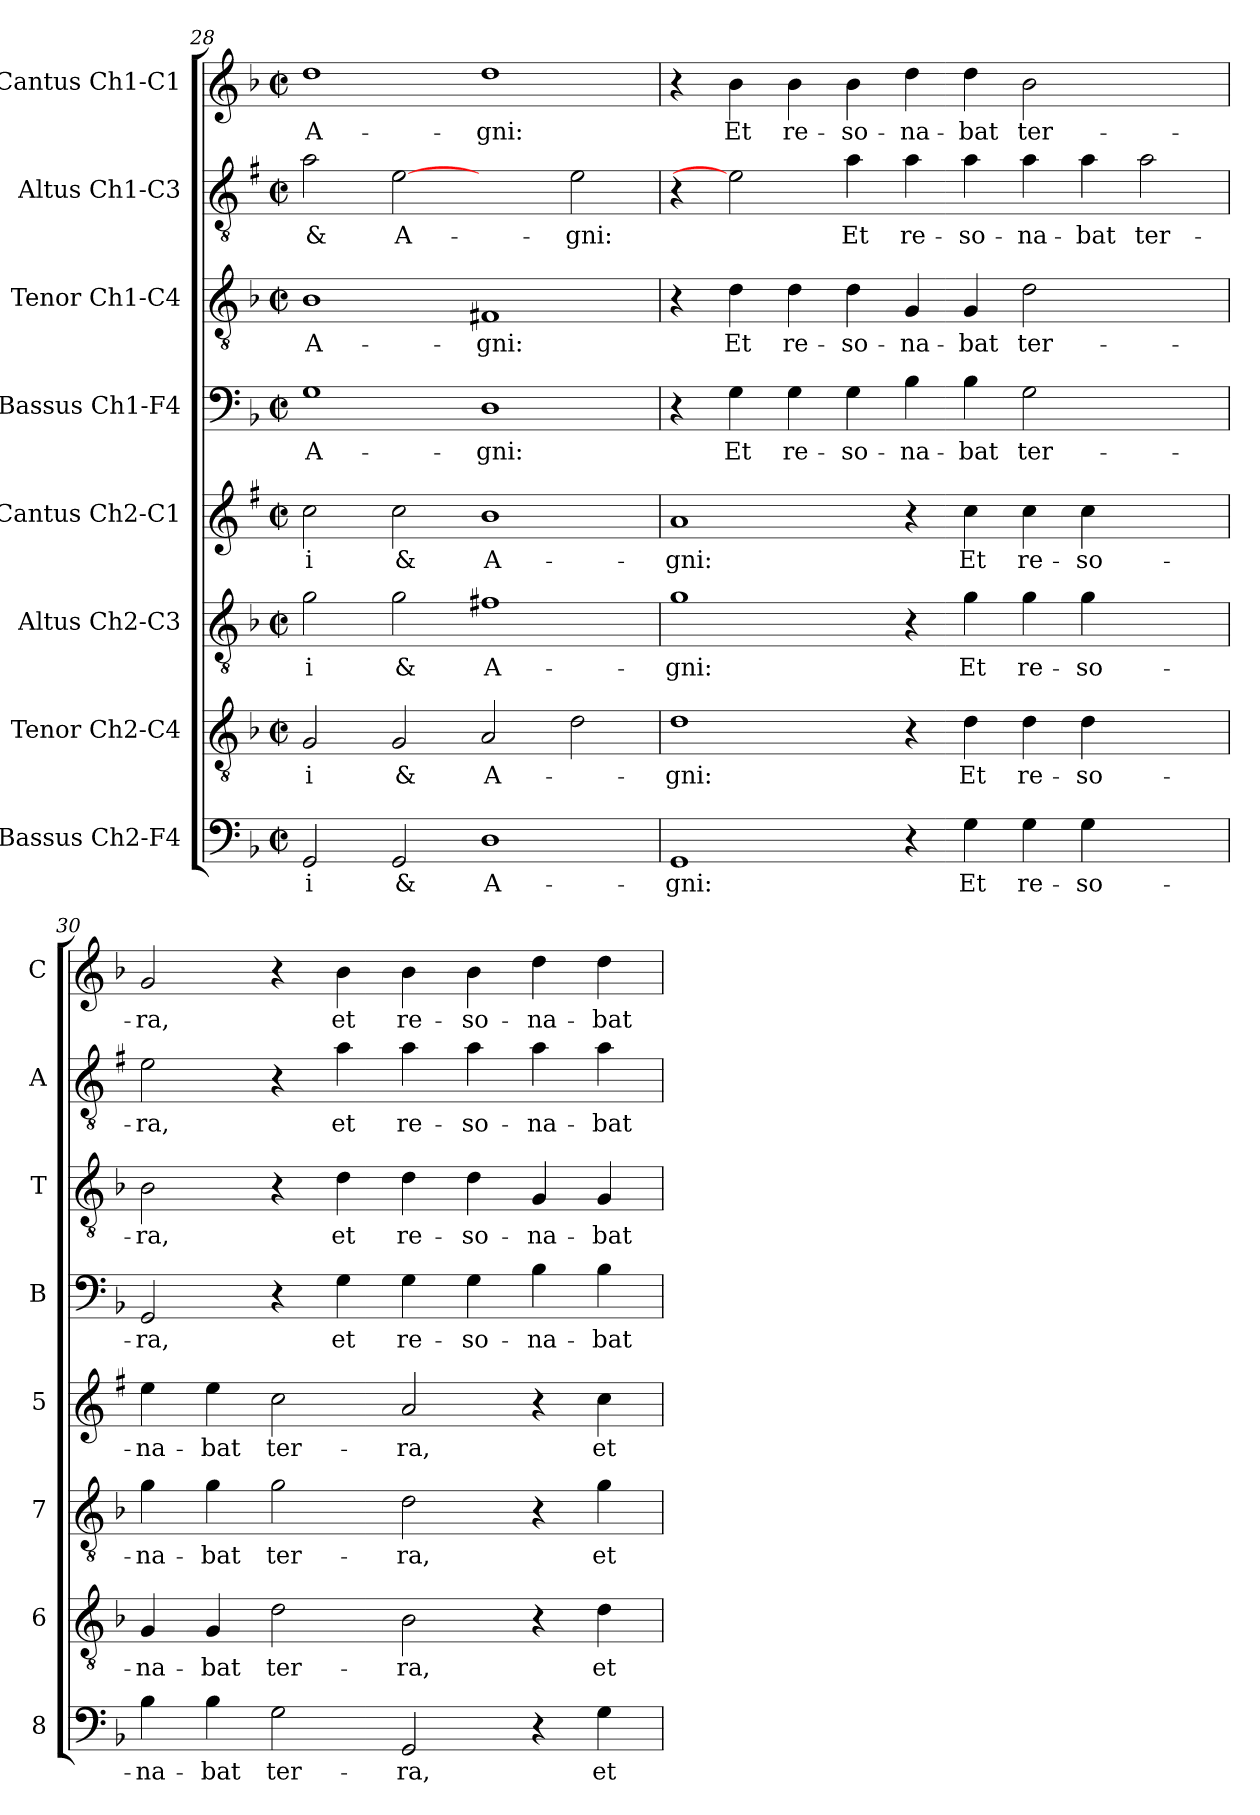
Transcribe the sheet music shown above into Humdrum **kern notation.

**kern	**text	**kern	**text	**kern	**text	**kern	**text	**kern	**text	**kern	**text	**kern	**text	**kern	**text
*part8	*part8	*part7	*part7	*part6	*part6	*part5	*part5	*part4	*part4	*part3	*part3	*part2	*part2	*part1	*part1
*staff8	*staff8	*staff7	*staff7	*staff6	*staff6	*staff5	*staff5	*staff4	*staff4	*staff3	*staff3	*staff2	*staff2	*staff1	*staff1
*I"Bassus Ch2-F4	*	*I"Tenor Ch2-C4	*	*I"Altus Ch2-C3	*	*I"Cantus Ch2-C1	*	*I"Bassus Ch1-F4	*	*I"Tenor Ch1-C4	*	*I"Altus Ch1-C3	*	*I"Cantus Ch1-C1	*
*I'8	*	*I'6	*	*I'7	*	*I'5	*	*I'B	*	*I'T	*	*I'A	*	*I'C	*
*clefF4	*	*clefGv2	*	*clefGv2	*	*clefG2	*	*clefF4	*	*clefGv2	*	*clefGv2	*	*clefG2	*
*	*	*	*	*	*	*ITrd1c2	*	*	*	*	*	*ITrd1c2	*	*	*
*k[b-]	*	*k[b-]	*	*k[b-]	*	*k[b-]	*	*k[b-]	*	*k[b-]	*	*k[b-]	*	*k[b-]	*
*F:	*	*F:	*	*F:	*	*F:	*	*F:	*	*F:	*	*F:	*	*F:	*
*M2/2	*	*M2/2	*	*M2/2	*	*M2/2	*	*M2/2	*	*M2/2	*	*M2/2	*	*M2/2	*
*met(c|)	*	*met(c|)	*	*met(c|)	*	*met(c|)	*	*met(c|)	*	*met(c|)	*	*met(c|)	*	*met(c|)	*
=28	=28	=28	=28	=28	=28	=28	=28	=28	=28	=28	=28	=28	=28	=28	=28
!	!LO:LY:b	!	!LO:LY:b	!	!LO:LY:b	!	!LO:LY:b	!	!LO:LY:b	!	!LO:LY:b	!	!LO:LY:b	!	!LO:LY:b
2GG/	-i	2G/	-i	2g\	-i	2b-\	-i	1G	A-	1B-	A-	2g\	&	1dd	A-
!	!LO:LY:b	!	!LO:LY:b	!	!LO:LY:b	!	!LO:LY:b	!	!	!	!	!	!LO:LY:b	!	!
2GG/	&	2G/	&	2g\	&	2b-\	&	.	.	.	.	[2d	A-	.	.
!	!LO:LY:b	!	!LO:LY:b	!	!LO:LY:b	!	!LO:LY:b	!	!LO:LY:b	!	!LO:LY:b	!	!	!	!LO:LY:b
1D	A-	2A/	A-	1f#X	A-	1a	A-	1D	-gni:	1F#X	-gni:	2ryy	.	1dd	-gni:
!	!	!	!	!	!	!	!	!	!	!	!	!	!LO:LY:b	!	!
.	.	2d\	.	.	.	.	.	.	.	.	.	2d\	-gni:	.	.
!!LO:PB:g=z
=29	=29	=29	=29	=29	=29	=29	=29	=29	=29	=29	=29	=29	=29	=29	=29
!	!LO:LY:b	!	!LO:LY:b	!	!LO:LY:b	!	!LO:LY:b	!	!	!	!	!	!	!	!
1GG	-gni:	1d	-gni:	1g	-gni:	1g	-gni:	4r	.	4r	.	4r	.	4r	.
!	!	!	!	!	!	!	!	!	!LO:LY:b	!	!LO:LY:b	!	!	!	!LO:LY:b
.	.	.	.	.	.	.	.	4G\	Et	4d\	Et	2d]	.	4b-\	Et
!	!	!	!	!	!	!	!	!	!LO:LY:b	!	!LO:LY:b	!	!	!	!LO:LY:b
.	.	.	.	.	.	.	.	4G\	re-	4d\	re-	.	.	4b-\	re-
!	!	!	!	!	!	!	!	!	!LO:LY:b	!	!LO:LY:b	!	!LO:LY:b	!	!LO:LY:b
.	.	.	.	.	.	.	.	4G\	-so-	4d\	-so-	4g\	Et	4b-\	-so-
!	!	!	!	!	!	!	!	!	!LO:LY:b	!	!LO:LY:b	!	!LO:LY:b	!	!LO:LY:b
4r	.	4r	.	4r	.	4r	.	4B-\	-na-	4G/	-na-	4g\	re-	4dd\	-na-
!	!LO:LY:b	!	!LO:LY:b	!	!LO:LY:b	!	!LO:LY:b	!	!LO:LY:b	!	!LO:LY:b	!	!LO:LY:b	!	!LO:LY:b
4G\	Et	4d\	Et	4g\	Et	4b-\	Et	4B-\	-bat	4G/	-bat	4g\	-so-	4dd\	-bat
!	!LO:LY:b	!	!LO:LY:b	!	!LO:LY:b	!	!LO:LY:b	!	!LO:LY:b	!	!LO:LY:b	!	!LO:LY:b	!	!LO:LY:b
4G\	re-	4d\	re-	4g\	re-	4b-\	re-	2G\	ter-	2d\	ter-	4g\	-na-	2b-\	ter-
!	!LO:LY:b	!	!LO:LY:b	!	!LO:LY:b	!	!LO:LY:b	!	!	!	!	!	!LO:LY:b	!	!
4G\	-so-	4d\	-so-	4g\	-so-	4b-\	-so-	.	.	.	.	4g\	-bat	.	.
!	!	!	!	!	!	!	!	!	!	!	!	!	!LO:LY:b	!	!
2ryy	.	2ryy	.	2ryy	.	2ryy	.	2ryy	.	2ryy	.	2g\	ter-	2ryy	.
=30	=30	=30	=30	=30	=30	=30	=30	=30	=30	=30	=30	=30	=30	=30	=30
!	!LO:LY:b	!	!LO:LY:b	!	!LO:LY:b	!	!LO:LY:b	!	!LO:LY:b	!	!LO:LY:b	!	!LO:LY:b	!	!LO:LY:b
4B-\	-na-	4G/	-na-	4g\	-na-	4dd\	-na-	2GG/	-ra,	2B-\	-ra,	2d\	-ra,	2g/	-ra,
!	!LO:LY:b	!	!LO:LY:b	!	!LO:LY:b	!	!LO:LY:b	!	!	!	!	!	!	!	!
4B-\	-bat	4G/	-bat	4g\	-bat	4dd\	-bat	.	.	.	.	.	.	.	.
!	!LO:LY:b	!	!LO:LY:b	!	!LO:LY:b	!	!LO:LY:b	!	!	!	!	!	!	!	!
2G\	ter-	2d\	ter-	2g\	ter-	2b-\	ter-	4r	.	4r	.	4r	.	4r	.
!	!	!	!	!	!	!	!	!	!LO:LY:b	!	!LO:LY:b	!	!LO:LY:b	!	!LO:LY:b
.	.	.	.	.	.	.	.	4G\	et	4d\	et	4g\	et	4b-\	et
!	!LO:LY:b	!	!LO:LY:b	!	!LO:LY:b	!	!LO:LY:b	!	!LO:LY:b	!	!LO:LY:b	!	!LO:LY:b	!	!LO:LY:b
2GG/	-ra,	2B-\	-ra,	2d\	-ra,	2g/	-ra,	4G\	re-	4d\	re-	4g\	re-	4b-\	re-
!	!	!	!	!	!	!	!	!	!LO:LY:b	!	!LO:LY:b	!	!LO:LY:b	!	!LO:LY:b
.	.	.	.	.	.	.	.	4G\	-so-	4d\	-so-	4g\	-so-	4b-\	-so-
!	!	!	!	!	!	!	!	!	!LO:LY:b	!	!LO:LY:b	!	!LO:LY:b	!	!LO:LY:b
4r	.	4r	.	4r	.	4r	.	4B-\	-na-	4G/	-na-	4g\	-na-	4dd\	-na-
!	!LO:LY:b	!	!LO:LY:b	!	!LO:LY:b	!	!LO:LY:b	!	!LO:LY:b	!	!LO:LY:b	!	!LO:LY:b	!	!LO:LY:b
4G\	et	4d\	et	4g\	et	4b-\	et	4B-\	-bat	4G/	-bat	4g\	-bat	4dd\	-bat
=	=	=	=	=	=	=	=	=	=	=	=	=	=	=	=
*-	*-	*-	*-	*-	*-	*-	*-	*-	*-	*-	*-	*-	*-	*-	*-
